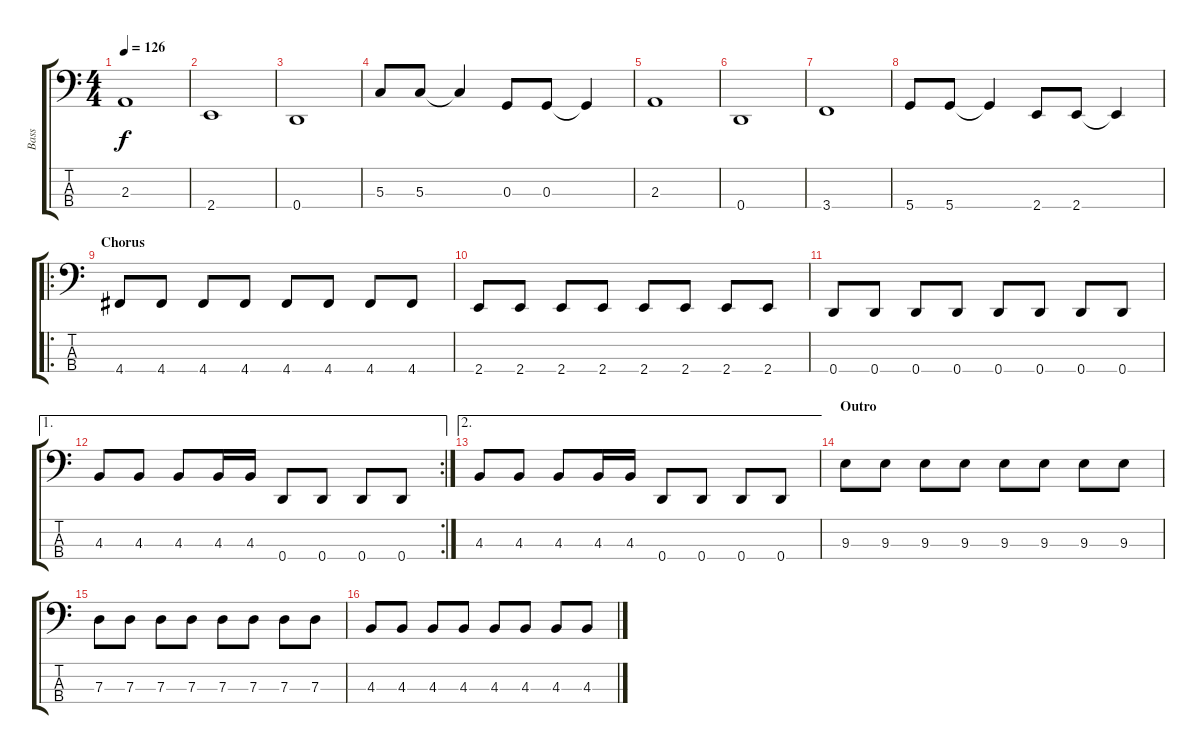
\track ("Bass" "Bass") {instrument electricbassfinger}
\staff {score tabs}
\tuning (F2 C2 G1 D1) {hide}
\ts (4 4)
\tempo 126
\clef f4
\ks c
2.3.1{dy f} |
2.4.1 |
0.4.1 |
5.3.8 5.3.8 5.3{t}.4 0.3.8 0.3.8 0.3{t}.4 |
2.3.1 |
0.4.1 |
3.4.1 |
5.4.8 5.4.8 5.4{t}.4 2.4.8 2.4.8 2.4{t}.4 |
\ro
\section ("" "Chorus")
4.4.8 4.4.8 4.4.8 4.4.8 4.4.8 4.4.8 4.4.8 4.4.8 |
2.4.8 2.4.8 2.4.8 2.4.8 2.4.8 2.4.8 2.4.8 2.4.8 |
0.4.8 0.4.8 0.4.8 0.4.8 0.4.8 0.4.8 0.4.8 0.4.8 |
\ae 1
\rc 2
4.3.8 4.3.8 4.3.8 4.3.16 4.3.16 0.4.8 0.4.8 0.4.8 0.4.8 |
\ae 2
4.3.8 4.3.8 4.3.8 4.3.16 4.3.16 0.4.8 0.4.8 0.4.8 0.4.8 |
\section ("" "Outro")
9.3.8 9.3.8 9.3.8 9.3.8 9.3.8 9.3.8 9.3.8 9.3.8 |
7.3.8 7.3.8 7.3.8 7.3.8 7.3.8 7.3.8 7.3.8 7.3.8 |
4.3.8 4.3.8 4.3.8 4.3.8 4.3.8 4.3.8 4.3.8 4.3.8
